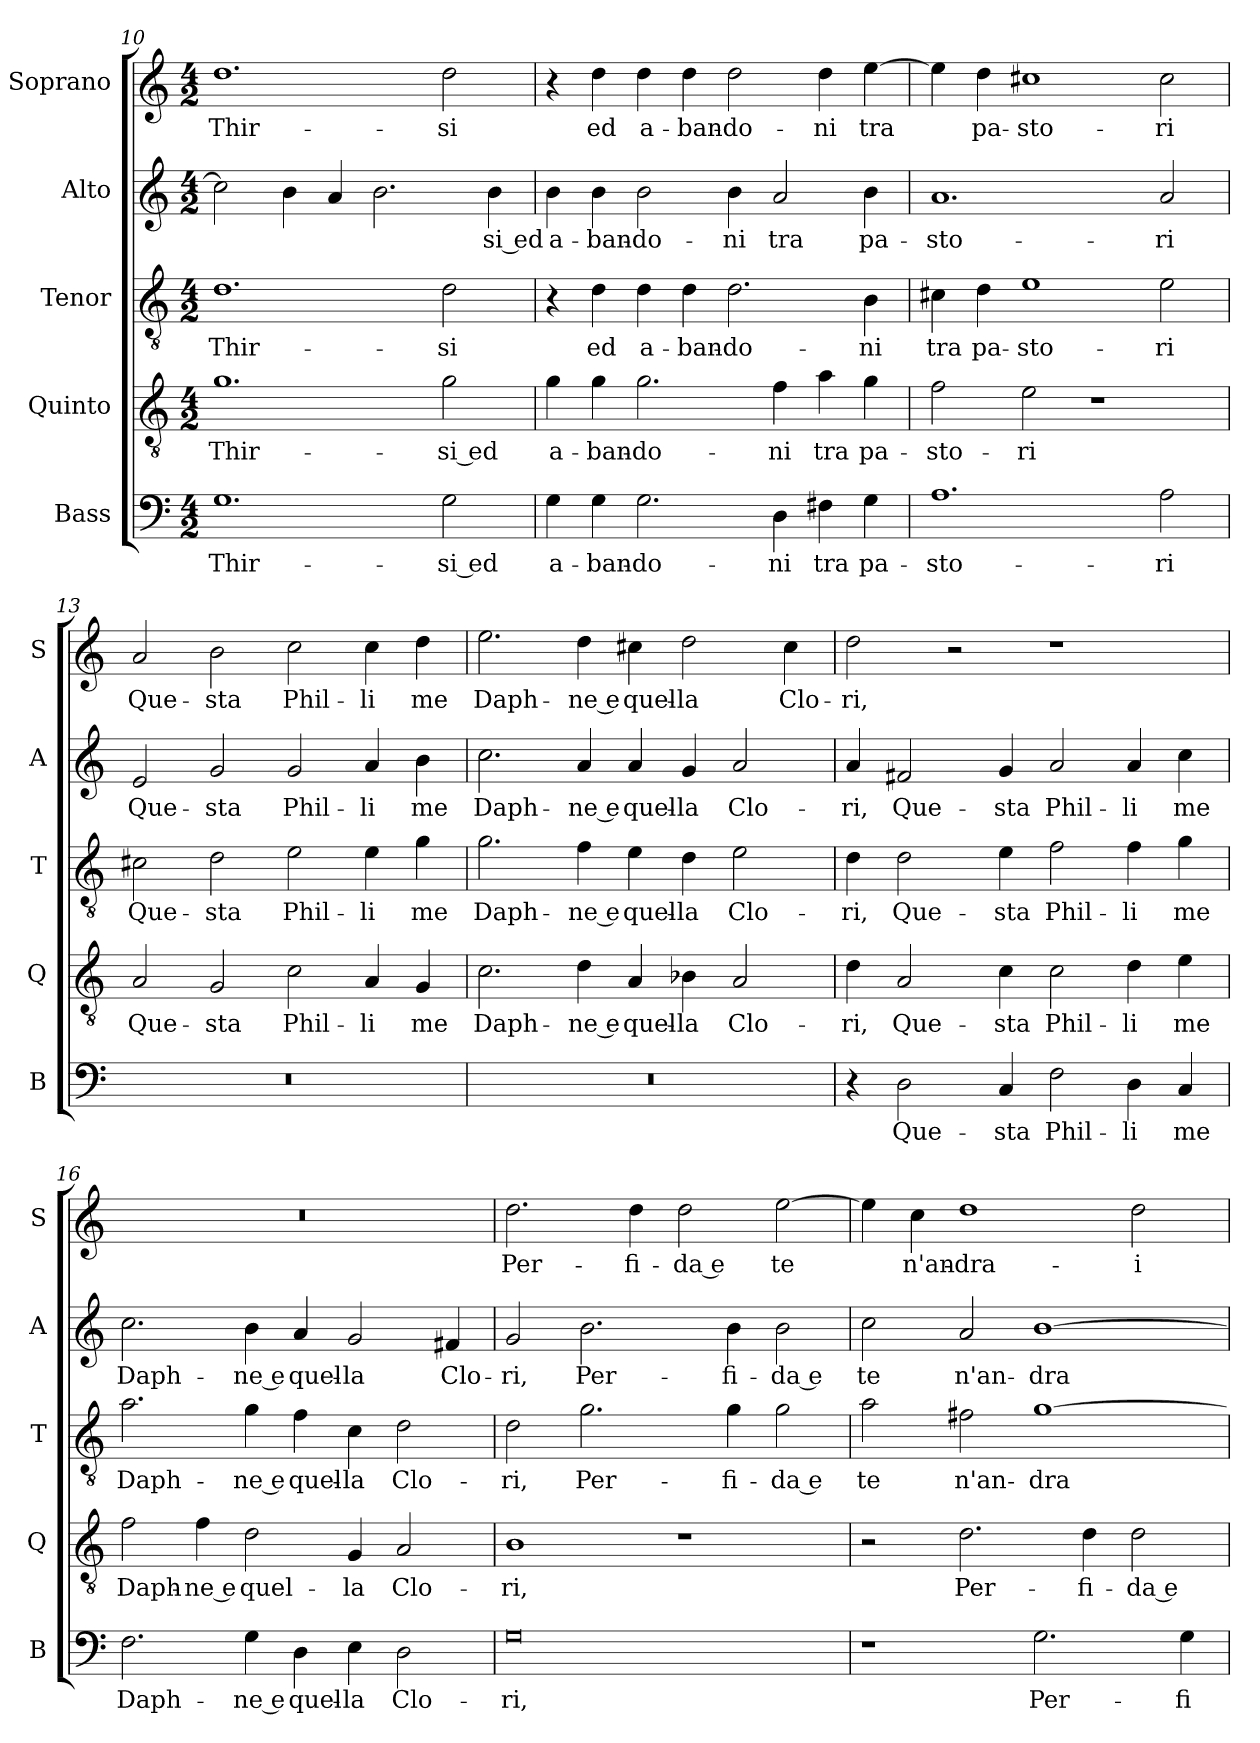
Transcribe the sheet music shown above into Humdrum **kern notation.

**kern	**text	**kern	**text	**kern	**text	**kern	**text	**kern	**text
*part5	*part5	*part4	*part4	*part3	*part3	*part2	*part2	*part1	*part1
*staff5	*staff5	*staff4	*staff4	*staff3	*staff3	*staff2	*staff2	*staff1	*staff1
*I"Bass	*	*I"Quinto	*	*I"Tenor	*	*I"Alto	*	*I"Soprano	*
*I'B	*	*I'Q	*	*I'T	*	*I'A	*	*I'S	*
*clefF4	*	*clefGv2	*	*clefGv2	*	*clefG2	*	*clefG2	*
*k[]	*	*k[]	*	*k[]	*	*k[]	*	*k[]	*
*C:	*	*C:	*	*C:	*	*C:	*	*C:	*
*M4/2	*	*M4/2	*	*M4/2	*	*M4/2	*	*M4/2	*
=10	=10	=10	=10	=10	=10	=10	=10	=10	=10
!	!LO:LY:b	!	!LO:LY:b	!	!LO:LY:b	!	!	!	!LO:LY:b
1.G	Thir-	1.g	Thir-	1.d	Thir-	2cc\]	.	1.dd	Thir-
.	.	.	.	.	.	4b\	.	.	.
.	.	.	.	.	.	4a/	.	.	.
.	.	.	.	.	.	2.b\	.	.	.
!	!LO:LY:b	!	!LO:LY:b	!	!LO:LY:b	!	!	!	!LO:LY:b
2G\	-si ed	2g\	-si ed	2d\	-si	.	.	2dd\	-si
!	!	!	!	!	!	!	!LO:LY:b	!	!
.	.	.	.	.	.	4b\	-si ed	.	.
=11	=11	=11	=11	=11	=11	=11	=11	=11	=11
!	!LO:LY:b	!	!LO:LY:b	!	!	!	!LO:LY:b	!	!
4G\	a-	4g\	a-	4r	.	4b\	a-	4r	.
!	!LO:LY:b	!	!LO:LY:b	!	!LO:LY:b	!	!LO:LY:b	!	!LO:LY:b
4G\	-ban-	4g\	-ban-	4d\	ed	4b\	-ban-	4dd\	ed
!	!LO:LY:b	!	!LO:LY:b	!	!LO:LY:b	!	!LO:LY:b	!	!LO:LY:b
2.G\	-do-	2.g\	-do-	4d\	a-	2b\	-do-	4dd\	a-
!	!	!	!	!	!LO:LY:b	!	!	!	!LO:LY:b
.	.	.	.	4d\	-ban-	.	.	4dd\	-ban-
!	!	!	!	!	!LO:LY:b	!	!LO:LY:b	!	!LO:LY:b
.	.	.	.	2.d\	-do-	4b\	-ni	2dd\	-do-
!	!LO:LY:b	!	!LO:LY:b	!	!	!	!LO:LY:b	!	!
4D\	-ni	4f\	-ni	.	.	2a/	tra	.	.
!	!LO:LY:b	!	!LO:LY:b	!	!	!	!	!	!LO:LY:b
4F#X\	tra	4a\	tra	.	.	.	.	4dd\	-ni
!	!LO:LY:b	!	!LO:LY:b	!	!LO:LY:b	!	!LO:LY:b	!	!LO:LY:b
4G\	pa-	4g\	pa-	4B\	-ni	4b\	pa-	[4ee\	tra
!!LO:LB:g=z
=12	=12	=12	=12	=12	=12	=12	=12	=12	=12
!	!LO:LY:b	!	!LO:LY:b	!	!LO:LY:b	!	!LO:LY:b	!	!
1.A	-sto-	2f\	-sto-	4c#X\	tra	1.a	-sto-	4ee\]	.
!	!	!	!	!	!LO:LY:b	!	!	!	!LO:LY:b
.	.	.	.	4d\	pa-	.	.	4dd\	pa-
!	!	!	!LO:LY:b	!	!LO:LY:b	!	!	!	!LO:LY:b
.	.	2e\	-ri	1e	-sto-	.	.	1cc#X	-sto-
.	.	1r	.	.	.	.	.	.	.
!	!LO:LY:b	!	!	!	!LO:LY:b	!	!LO:LY:b	!	!LO:LY:b
2A\	-ri	.	.	2e\	-ri	2a/	-ri	2cc#\	-ri
=13	=13	=13	=13	=13	=13	=13	=13	=13	=13
!	!	!	!LO:LY:b	!	!LO:LY:b	!	!LO:LY:b	!	!LO:LY:b
0r	.	2A/	Que-	2c#X\	-Que-	2e/	Que-	2a/	Que-
!	!	!	!LO:LY:b	!	!LO:LY:b	!	!LO:LY:b	!	!LO:LY:b
.	.	2G/	-sta	2d\	sta	2g/	-sta	2b\	-sta
!	!	!	!LO:LY:b	!	!LO:LY:b	!	!LO:LY:b	!	!LO:LY:b
.	.	2c\	Phil-	2e\	-Phil-	2g/	Phil-	2cc\	Phil-
!	!	!	!LO:LY:b	!	!LO:LY:b	!	!LO:LY:b	!	!LO:LY:b
.	.	4A/	-li	4e\	li	4a/	-li	4cc\	-li
!	!	!	!LO:LY:b	!	!LO:LY:b	!	!LO:LY:b	!	!LO:LY:b
.	.	4G/	me	4g\	me	4b\	me	4dd\	me
=14	=14	=14	=14	=14	=14	=14	=14	=14	=14
!	!	!	!LO:LY:b	!	!LO:LY:b	!	!LO:LY:b	!	!LO:LY:b
0r	.	2.c\	Daph-	2.g\	Daph-	2.cc\	Daph-	2.ee\	Daph-
!	!	!	!LO:LY:b	!	!LO:LY:b	!	!LO:LY:b	!	!LO:LY:b
.	.	4d\	-ne e	4f\	-ne e	4a/	-ne e	4dd\	-ne e
!	!	!	!LO:LY:b	!	!LO:LY:b	!	!LO:LY:b	!	!LO:LY:b
.	.	4A/	quel-	4e\	quel-	4a/	quel-	4cc#X\	quel-
!	!	!	!LO:LY:b	!	!LO:LY:b	!	!LO:LY:b	!	!LO:LY:b
.	.	4B-X\	-la	4d\	-la	4g/	-la	2dd\	-la
!	!	!	!LO:LY:b	!	!LO:LY:b	!	!LO:LY:b	!	!
.	.	2A/	Clo-	2e\	Clo-	2a/	Clo-	.	.
!	!	!	!	!	!	!	!	!	!LO:LY:b
.	.	.	.	.	.	.	.	4cc#\	Clo-
=15	=15	=15	=15	=15	=15	=15	=15	=15	=15
!	!	!	!LO:LY:b	!	!LO:LY:b	!	!LO:LY:b	!	!LO:LY:b
4r	.	4d\	-ri,	4d\	-ri,	4a/	-ri,	2dd\	-ri,
!	!LO:LY:b	!	!LO:LY:b	!	!LO:LY:b	!	!LO:LY:b	!	!
2D\	Que-	2A/	Que-	2d\	Que-	2f#X/	Que-	.	.
.	.	.	.	.	.	.	.	2r	.
!	!LO:LY:b	!	!LO:LY:b	!	!LO:LY:b	!	!LO:LY:b	!	!
4C/	-sta	4c\	-sta	4e\	-sta	4g/	-sta	.	.
!	!LO:LY:b	!	!LO:LY:b	!	!LO:LY:b	!	!LO:LY:b	!	!
2F\	Phil-	2c\	Phil-	2f\	Phil-	2a/	Phil-	1r	.
!	!LO:LY:b	!	!LO:LY:b	!	!LO:LY:b	!	!LO:LY:b	!	!
4D\	-li	4d\	-li	4f\	-li	4a/	-li	.	.
!	!LO:LY:b	!	!LO:LY:b	!	!LO:LY:b	!	!LO:LY:b	!	!
4C/	me	4e\	me	4g\	me	4cc\	me	.	.
!!LO:LB:g=z
=16	=16	=16	=16	=16	=16	=16	=16	=16	=16
!	!LO:LY:b	!	!LO:LY:b	!	!LO:LY:b	!	!LO:LY:b	!	!
2.F\	Daph-	2f\	Daph-	2.a\	Daph-	2.cc\	Daph-	0r	.
!	!	!	!LO:LY:b	!	!	!	!	!	!
.	.	4f\	-ne e	.	.	.	.	.	.
!	!LO:LY:b	!	!LO:LY:b	!	!LO:LY:b	!	!LO:LY:b	!	!
4G\	-ne e	2d\	quel-	4g\	-ne e	4b\	-ne e	.	.
!	!LO:LY:b	!	!	!	!LO:LY:b	!	!LO:LY:b	!	!
4D\	quel-	.	.	4f\	quel-	4a/	quel-	.	.
!	!LO:LY:b	!	!LO:LY:b	!	!LO:LY:b	!	!LO:LY:b	!	!
4E\	-la	4G/	-la	4c\	-la	2g/	-la	.	.
!	!LO:LY:b	!	!LO:LY:b	!	!LO:LY:b	!	!	!	!
2D\	Clo-	2A/	Clo-	2d\	Clo-	.	.	.	.
!	!	!	!	!	!	!	!LO:LY:b	!	!
.	.	.	.	.	.	4f#X/	Clo-	.	.
=17	=17	=17	=17	=17	=17	=17	=17	=17	=17
!	!LO:LY:b	!	!LO:LY:b	!	!LO:LY:b	!	!LO:LY:b	!	!LO:LY:b
0G	-ri,	1B	-ri,	2d\	-ri,	2g/	-ri,	2.dd\	Per-
!	!	!	!	!	!LO:LY:b	!	!LO:LY:b	!	!
.	.	.	.	2.g\	Per-	2.b\	Per-	.	.
!	!	!	!	!	!	!	!	!	!LO:LY:b
.	.	.	.	.	.	.	.	4dd\	-fi-
!	!	!	!	!	!	!	!	!	!LO:LY:b
.	.	1r	.	.	.	.	.	2dd\	-da e
!	!	!	!	!	!LO:LY:b	!	!LO:LY:b	!	!
.	.	.	.	4g\	-fi-	4b\	-fi-	.	.
!	!	!	!	!	!LO:LY:b	!	!LO:LY:b	!	!LO:LY:b
.	.	.	.	2g\	-da e	2b\	-da e	[2ee\	te
=18	=18	=18	=18	=18	=18	=18	=18	=18	=18
!	!	!	!	!	!LO:LY:b	!	!LO:LY:b	!	!
1r	.	2r	.	2a\	te	2cc\	te	4ee\]	.
!	!	!	!	!	!	!	!	!	!LO:LY:b
.	.	.	.	.	.	.	.	4cc\	n'an-
!	!	!	!LO:LY:b	!	!LO:LY:b	!	!LO:LY:b	!	!LO:LY:b
.	.	2.d\	Per-	2f#X\	n'an-	2a/	n'an-	1dd	-dra-
!	!LO:LY:b	!	!	!	!LO:LY:b	!	!LO:LY:b	!	!
2.G\	Per-	.	.	[1g	-dra-	[1b	-dra-	.	.
!	!	!	!LO:LY:b	!	!	!	!	!	!
.	.	4d\	-fi-	.	.	.	.	.	.
!	!	!	!LO:LY:b	!	!	!	!	!	!LO:LY:b
.	.	2d\	-da e	.	.	.	.	2dd\	-i
!	!LO:LY:b	!	!	!	!	!	!	!	!
4G\	-fi-	.	.	.	.	.	.	.	.
=	=	=	=	=	=	=	=	=	=
*-	*-	*-	*-	*-	*-	*-	*-	*-	*-
